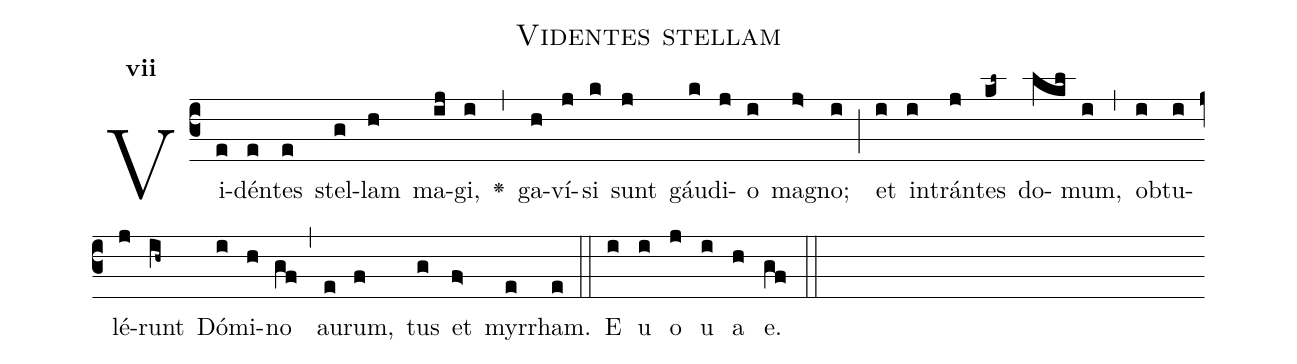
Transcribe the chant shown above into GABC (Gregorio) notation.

name:Videntes stellam;
office-part:Antiphona;
mode:7;
%%
initial-style: 1;
name: Videntes stellam
book: Antiphonae & Responsoria/Tomus I, p. 138;
occasion: Die 7 Ianuarii Vel Feria II;
office-part: Vesperae Ant E;
user-notes: ;
commentary: ;
annotation: 7a;
centering-scheme: english;
fontsize: 12;
font: OFLSortsMillGoudy;
height: 11;
width: 4.5;
%%
(c3)Vi(e)dén(e)tes(e) stel(g)lam(h) ma(ij)gi,(i) <v>\greheightstar</v>(,) ga(h)ví(j)si(k) sunt(j) gáu(k)di(j)o(i) ma(j>)gno;(i) (;) et(i) in(i)trán(j)tes(kl~) do(lkl)mum,(i) (,) ob(i)tu(i)lé(j)runt(ih~) Dó(i)mi(h)no(gf) (,) au(e)rum,(f) tus(g) et(f>) myr(e)rham.(e) (::)
E(i) u(i) o(j) u(i) a(h) e.(gf) (::)
